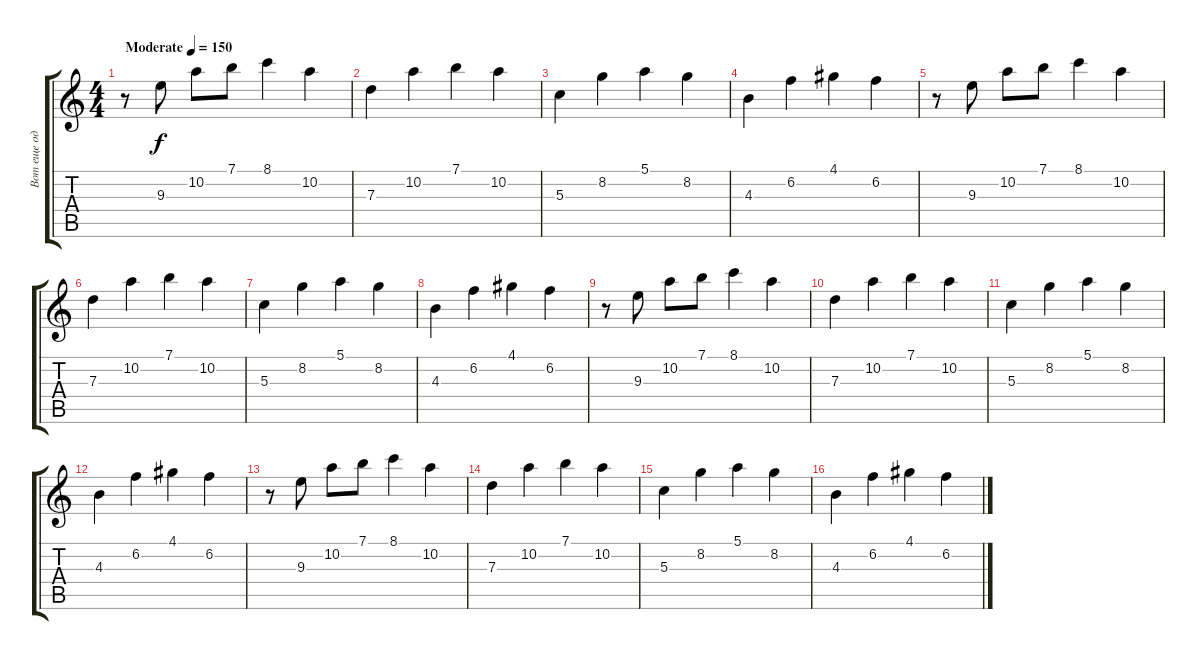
\track ("Вот еще одна" "Вот еще од") {instrument electricguitarclean}
\staff {score tabs}
\tuning (E4 B3 G3 D3 A2 E2) {hide}
\ts (4 4)
\tempo (150 "Moderate")
\clef g2
\ks c
r.8{dy f instrument electricguitarclean} 9.3.8 10.2.8 7.1.8 8.1.4 10.2.4 |
7.3.4 10.2.4 7.1.4 10.2.4 |
5.3.4 8.2.4 5.1.4 8.2.4 |
4.3.4 6.2.4 4.1.4 6.2.4 |
r.8 9.3.8 10.2.8 7.1.8 8.1.4 10.2.4 |
7.3.4 10.2.4 7.1.4 10.2.4 |
5.3.4 8.2.4 5.1.4 8.2.4 |
4.3.4 6.2.4 4.1.4 6.2.4 |
r.8 9.3.8 10.2.8 7.1.8 8.1.4 10.2.4 |
7.3.4 10.2.4 7.1.4 10.2.4 |
5.3.4 8.2.4 5.1.4 8.2.4 |
4.3.4 6.2.4 4.1.4 6.2.4 |
r.8 9.3.8 10.2.8 7.1.8 8.1.4 10.2.4 |
7.3.4 10.2.4 7.1.4 10.2.4 |
5.3.4 8.2.4 5.1.4 8.2.4 |
4.3.4 6.2.4 4.1.4 6.2.4
